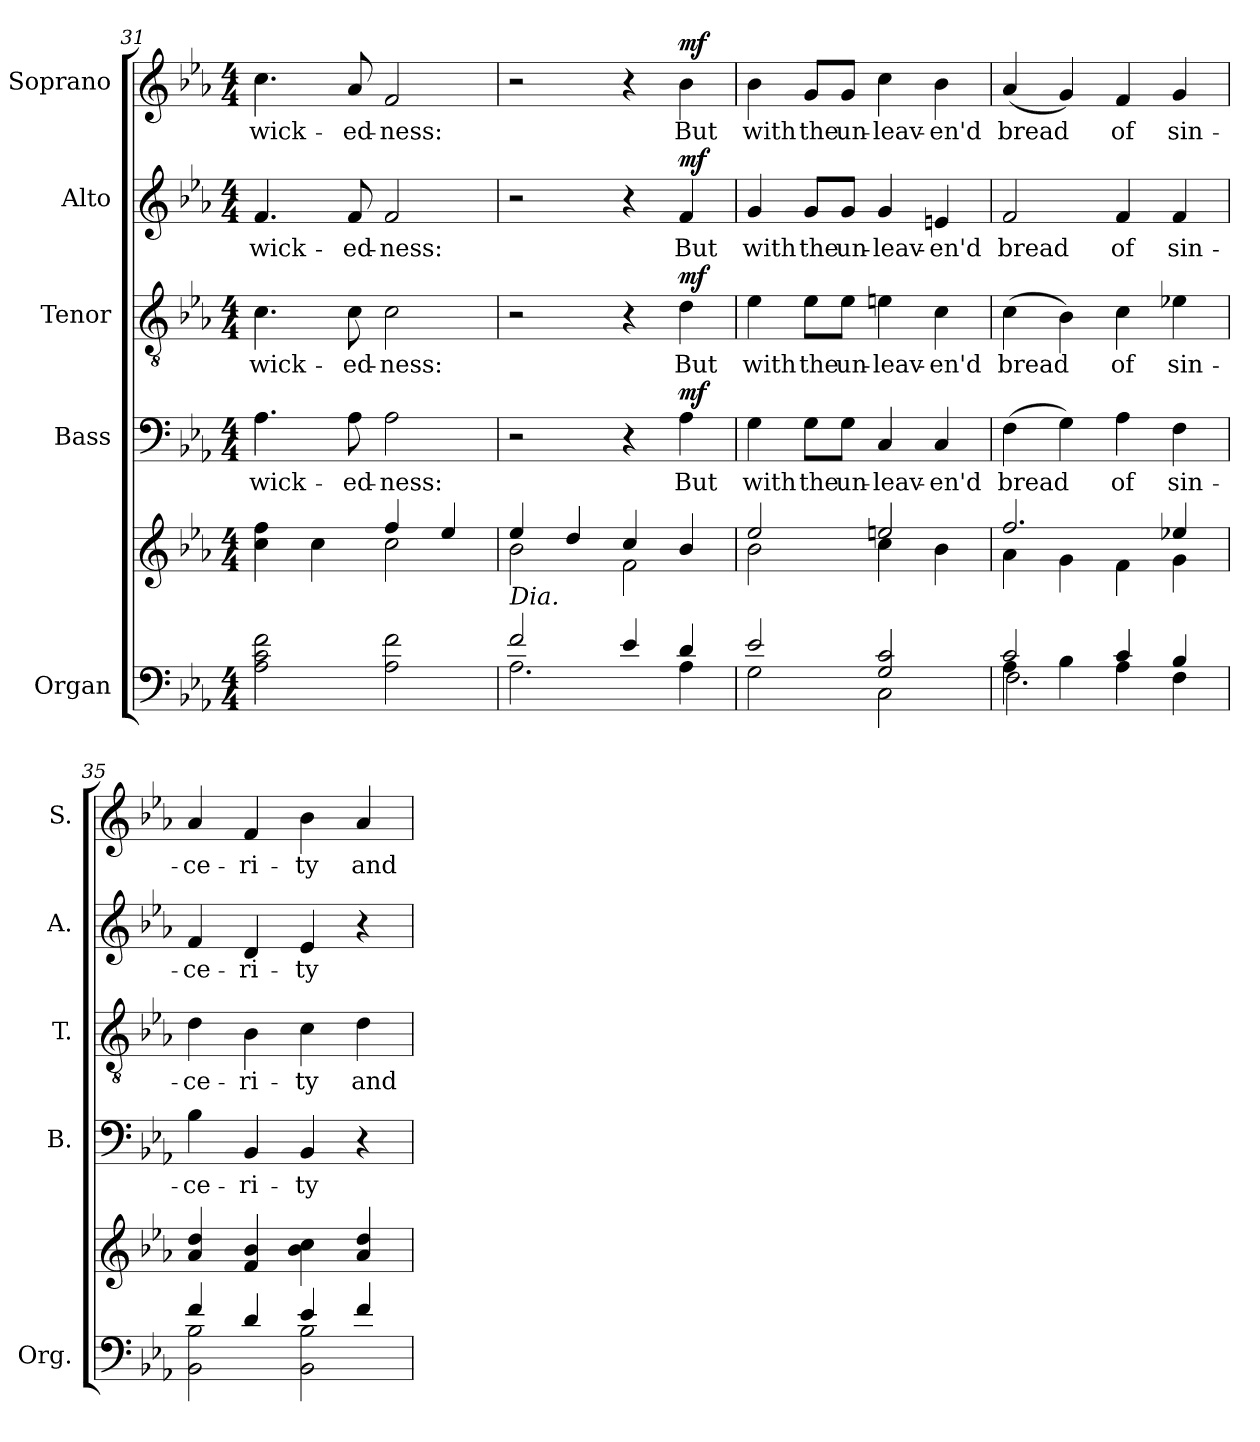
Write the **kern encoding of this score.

**kern	**kern	**kern	**text	**dynam	**kern	**text	**dynam	**kern	**text	**dynam	**kern	**text	**dynam
*part5	*part5	*part4	*part4	*part4	*part3	*part3	*part3	*part2	*part2	*part2	*part1	*part1	*part1
*staff6	*staff5	*staff4	*staff4	*staff4	*staff3	*staff3	*staff3	*staff2	*staff2	*staff2	*staff1	*staff1	*staff1
*I"Organ	*	*I"Bass	*	*	*I"Tenor	*	*	*I"Alto	*	*	*I"Soprano	*	*
*I'Org.	*	*I'B.	*	*	*I'T.	*	*	*I'A.	*	*	*I'S.	*	*
*clefF4	*clefG2	*clefF4	*	*	*clefGv2	*	*	*clefG2	*	*	*clefG2	*	*
*	*	*	*	*	*ITrd7c12	*	*	*	*	*	*	*	*
*k[b-e-a-]	*k[b-e-a-]	*k[b-e-a-]	*	*	*k[b-e-a-]	*	*	*k[b-e-a-]	*	*	*k[b-e-a-]	*	*
*E-:	*E-:	*E-:	*	*	*E-:	*	*	*E-:	*	*	*E-:	*	*
*M4/4	*M4/4	*M4/4	*	*	*M4/4	*	*	*M4/4	*	*	*M4/4	*	*
=31	=31	=31	=31	=31	=31	=31	=31	=31	=31	=31	=31	=31	=31
*	*^	*	*	*	*	*	*	*	*	*	*	*	*
!	!	!	!	!LO:LY:b:color=#000000	!	!	!	!	!	!	!	!	!	!
!	!	!	!	!	!	!	!LO:LY:b:color=#000000	!	!	!	!	!	!	!
!	!	!	!	!	!	!	!	!	!	!LO:LY:b:color=#000000	!	!	!	!
!	!	!	!	!	!	!	!	!	!	!	!	!	!LO:LY:b:color=#000000	!
2A-i\ 2ci 2fi	2ryy	4cci\ 4ffi	4.A-i\	wick-	.	4.Ci\	wick-	.	4.fi/	wick-	.	4.cci\	wick-	.
.	.	4cci\	.	.	.	.	.	.	.	.	.	.	.	.
!	!	!	!	!LO:LY:b:color=#000000	!	!	!	!	!	!	!	!	!	!
!	!	!	!	!	!	!	!LO:LY:b:color=#000000	!	!	!	!	!	!	!
!	!	!	!	!	!	!	!	!	!	!LO:LY:b:color=#000000	!	!	!	!
!	!	!	!	!	!	!	!	!	!	!	!	!	!LO:LY:b:color=#000000	!
.	.	.	8A-i\	-ed-	.	8Ci\	-ed-	.	8fi/	-ed-	.	8a-i/	-ed-	.
!	!	!	!	!LO:LY:b:color=#000000	!	!	!	!	!	!	!	!	!	!
!	!	!	!	!	!	!	!LO:LY:b:color=#000000	!	!	!	!	!	!	!
!	!	!	!	!	!	!	!	!	!	!LO:LY:b:color=#000000	!	!	!	!
!	!	!	!	!	!	!	!	!	!	!	!	!	!LO:LY:b:color=#000000	!
2A-i\ 2fi	4ffi/	2cci\	2A-i\	-ness:	.	2Ci\	-ness:	.	2fi/	-ness:	.	2fi/	-ness:	.
.	4ee-i/	.	.	.	.	.	.	.	.	.	.	.	.	.
=32	=32	=32	=32	=32	=32	=32	=32	=32	=32	=32	=32	=32	=32	=32
*^	*	*	*	*	*	*	*	*	*	*	*	*	*	*
!	!	!LO:TX:b:i:t=Dia.	!	!	!	!	!	!	!	!	!	!	!	!	!
2fi/	2.A-i\	4ee-i/	2b-i\	2r	.	.	2r	.	.	2r	.	.	2r	.	.
.	.	4ddi/	.	.	.	.	.	.	.	.	.	.	.	.	.
4e-i/	.	4cci/	2fi\	4r	.	.	4r	.	.	4r	.	.	4r	.	.
!	!	!	!	!	!LO:LY:b:color=#000000	!	!	!	!	!	!	!	!	!	!
!	!	!	!	!	!	!	!	!LO:LY:b:color=#000000	!	!	!	!	!	!	!
!	!	!	!	!	!	!	!	!	!	!	!LO:LY:b:color=#000000	!	!	!	!
!	!	!	!	!	!	!	!	!	!	!	!	!	!	!LO:LY:b:color=#000000	!
4di/	4A-i\	4b-i/	.	4A-i\	But	mf	4Di\	But	mf	4fi/	But	mf	4b-i\	But	mf
=33	=33	=33	=33	=33	=33	=33	=33	=33	=33	=33	=33	=33	=33	=33	=33
!	!	!	!	!	!LO:LY:b:color=#000000	!	!	!	!	!	!	!	!	!	!
!	!	!	!	!	!	!	!	!LO:LY:b:color=#000000	!	!	!	!	!	!	!
!	!	!	!	!	!	!	!	!	!	!	!LO:LY:b:color=#000000	!	!	!	!
!	!	!	!	!	!	!	!	!	!	!	!	!	!	!LO:LY:b:color=#000000	!
2e-i/	2Gi\	2ee-i/	2b-i\	4Gi\	with	.	4E-i\	with	.	4gi/	with	.	4b-i\	with	.
!	!	!	!	!	!LO:LY:b:color=#000000	!	!	!	!	!	!	!	!	!	!
!	!	!	!	!	!	!	!	!LO:LY:b:color=#000000	!	!	!	!	!	!	!
!	!	!	!	!	!	!	!	!	!	!	!LO:LY:b:color=#000000	!	!	!	!
!	!	!	!	!	!	!	!	!	!	!	!	!	!	!LO:LY:b:color=#000000	!
.	.	.	.	8Gi\L	the	.	8E-i\L	the	.	8gi/L	the	.	8gi/L	the	.
!	!	!	!	!	!LO:LY:b:color=#000000	!	!	!	!	!	!	!	!	!	!
!	!	!	!	!	!	!	!	!LO:LY:b:color=#000000	!	!	!	!	!	!	!
!	!	!	!	!	!	!	!	!	!	!	!LO:LY:b:color=#000000	!	!	!	!
!	!	!	!	!	!	!	!	!	!	!	!	!	!	!LO:LY:b:color=#000000	!
.	.	.	.	8Gi\J	un-	.	8E-i\J	un-	.	8gi/J	un-	.	8gi/J	un-	.
!	!	!	!	!	!LO:LY:b:color=#000000	!	!	!	!	!	!	!	!	!	!
!	!	!	!	!	!	!	!	!LO:LY:b:color=#000000	!	!	!	!	!	!	!
!	!	!	!	!	!	!	!	!	!	!	!LO:LY:b:color=#000000	!	!	!	!
!	!	!	!	!	!	!	!	!	!	!	!	!	!	!LO:LY:b:color=#000000	!
2Gi/ 2ci	2Ci\	2eeni/	4cci\	4Ci/	-leav-	.	4Eni\	-leav-	.	4gi/	-leav-	.	4cci\	-leav-	.
!	!	!	!	!	!LO:LY:b:color=#000000	!	!	!	!	!	!	!	!	!	!
!	!	!	!	!	!	!	!	!LO:LY:b:color=#000000	!	!	!	!	!	!	!
!	!	!	!	!	!	!	!	!	!	!	!LO:LY:b:color=#000000	!	!	!	!
!	!	!	!	!	!	!	!	!	!	!	!	!	!	!LO:LY:b:color=#000000	!
.	.	.	4b-i\	4Ci/	-en'd	.	4Ci\	-en'd	.	4eni/	-en'd	.	4b-i\	-en'd	.
=34	=34	=34	=34	=34	=34	=34	=34	=34	=34	=34	=34	=34	=34	=34	=34
*	*^	*	*	*	*	*	*	*	*	*	*	*	*	*	*
!	!	!	!	!	!	!LO:LY:b:color=#000000	!	!	!	!	!	!	!	!	!	!
!	!	!	!	!	!	!	!	!	!LO:LY:b:color=#000000	!	!	!	!	!	!	!
!	!	!	!	!	!	!	!	!	!	!	!	!LO:LY:b:color=#000000	!	!	!	!
!	!	!	!	!	!	!	!	!	!	!	!	!	!	!	!LO:LY:b:color=#000000	!
2ci/	4A-i\	2.Fi\	2.ffi/	4a-i\	(4Fi\	bread	.	(4Ci\	bread	.	2fi/	bread	.	(4a-i/	bread	.
.	4B-i\	.	.	4gi\	4Gi\)	.	.	4BB-i\)	.	.	.	.	.	4gi/)	.	.
!	!	!	!	!	!	!LO:LY:b:color=#000000	!	!	!	!	!	!	!	!	!	!
!	!	!	!	!	!	!	!	!	!LO:LY:b:color=#000000	!	!	!	!	!	!	!
!	!	!	!	!	!	!	!	!	!	!	!	!LO:LY:b:color=#000000	!	!	!	!
!	!	!	!	!	!	!	!	!	!	!	!	!	!	!	!LO:LY:b:color=#000000	!
4ci/	4A-i\	.	.	4fi\	4A-i\	of	.	4Ci\	of	.	4fi/	of	.	4fi/	of	.
!	!	!	!	!	!	!LO:LY:b:color=#000000	!	!	!	!	!	!	!	!	!	!
!	!	!	!	!	!	!	!	!	!LO:LY:b:color=#000000	!	!	!	!	!	!	!
!	!	!	!	!	!	!	!	!	!	!	!	!LO:LY:b:color=#000000	!	!	!	!
!	!	!	!	!	!	!	!	!	!	!	!	!	!	!	!LO:LY:b:color=#000000	!
4B-i/	4Fi\	4ryy	4ee-Xi/	4gi\	4Fi\	sin-	.	4E-Xi\	sin-	.	4fi/	sin-	.	4gi/	sin-	.
*	*v	*v	*	*	*	*	*	*	*	*	*	*	*	*	*	*
*	*	*v	*v	*	*	*	*	*	*	*	*	*	*	*	*
=35	=35	=35	=35	=35	=35	=35	=35	=35	=35	=35	=35	=35	=35	=35
*	*^	*^	*	*	*	*	*	*	*	*	*	*	*	*
!	!	!	!	!	!	!LO:LY:b:color=#000000	!	!	!	!	!	!	!	!	!	!
*	*v	*v	*	*	*	*	*	*	*	*	*	*	*	*	*	*
*	*	*v	*v	*	*	*	*	*	*	*	*	*	*	*	*
*	*^	*^	*	*	*	*	*	*	*	*	*	*	*	*
!	!	!	!	!	!	!	!	!	!LO:LY:b:color=#000000	!	!	!	!	!	!	!
*	*v	*v	*	*	*	*	*	*	*	*	*	*	*	*	*	*
*	*	*v	*v	*	*	*	*	*	*	*	*	*	*	*	*
*	*^	*^	*	*	*	*	*	*	*	*	*	*	*	*
!	!	!	!	!	!	!	!	!	!	!	!	!LO:LY:b:color=#000000	!	!	!	!
*	*v	*v	*	*	*	*	*	*	*	*	*	*	*	*	*	*
*	*	*v	*v	*	*	*	*	*	*	*	*	*	*	*	*
*	*^	*^	*	*	*	*	*	*	*	*	*	*	*	*
!	!	!	!	!	!	!	!	!	!	!	!	!	!	!	!LO:LY:b:color=#000000	!
*	*v	*v	*	*	*	*	*	*	*	*	*	*	*	*	*	*
*	*	*v	*v	*	*	*	*	*	*	*	*	*	*	*	*
4fi/	2BB-i\ 2B-i	4a-i/ 4ddi	4B-i\	-ce-	.	4Di\	-ce-	.	4fi/	-ce-	.	4a-i/	-ce-	.
!	!	!	!	!LO:LY:b:color=#000000	!	!	!	!	!	!	!	!	!	!
!	!	!	!	!	!	!	!LO:LY:b:color=#000000	!	!	!	!	!	!	!
!	!	!	!	!	!	!	!	!	!	!LO:LY:b:color=#000000	!	!	!	!
!	!	!	!	!	!	!	!	!	!	!	!	!	!LO:LY:b:color=#000000	!
4di/	.	4fi/ 4b-i	4BB-i/	-ri-	.	4BB-i\	-ri-	.	4di/	-ri-	.	4fi/	-ri-	.
!	!	!	!	!LO:LY:b:color=#000000	!	!	!	!	!	!	!	!	!	!
!	!	!	!	!	!	!	!LO:LY:b:color=#000000	!	!	!	!	!	!	!
!	!	!	!	!	!	!	!	!	!	!LO:LY:b:color=#000000	!	!	!	!
!	!	!	!	!	!	!	!	!	!	!	!	!	!LO:LY:b:color=#000000	!
4e-i/	2BB-i\ 2B-i	4b-i\ 4cci	4BB-i/	-ty	.	4Ci\	-ty	.	4e-i/	-ty	.	4b-i\	-ty	.
!	!	!	!	!	!	!	!LO:LY:b:color=#000000	!	!	!	!	!	!	!
!	!	!	!	!	!	!	!	!	!	!	!	!	!LO:LY:b:color=#000000	!
4fi/	.	4a-i/ 4ddi	4r	.	.	4Di\	and	.	4r	.	.	4a-i/	and	.
*v	*v	*	*	*	*	*	*	*	*	*	*	*	*	*
=	=	=	=	=	=	=	=	=	=	=	=	=	=
*-	*-	*-	*-	*-	*-	*-	*-	*-	*-	*-	*-	*-	*-
